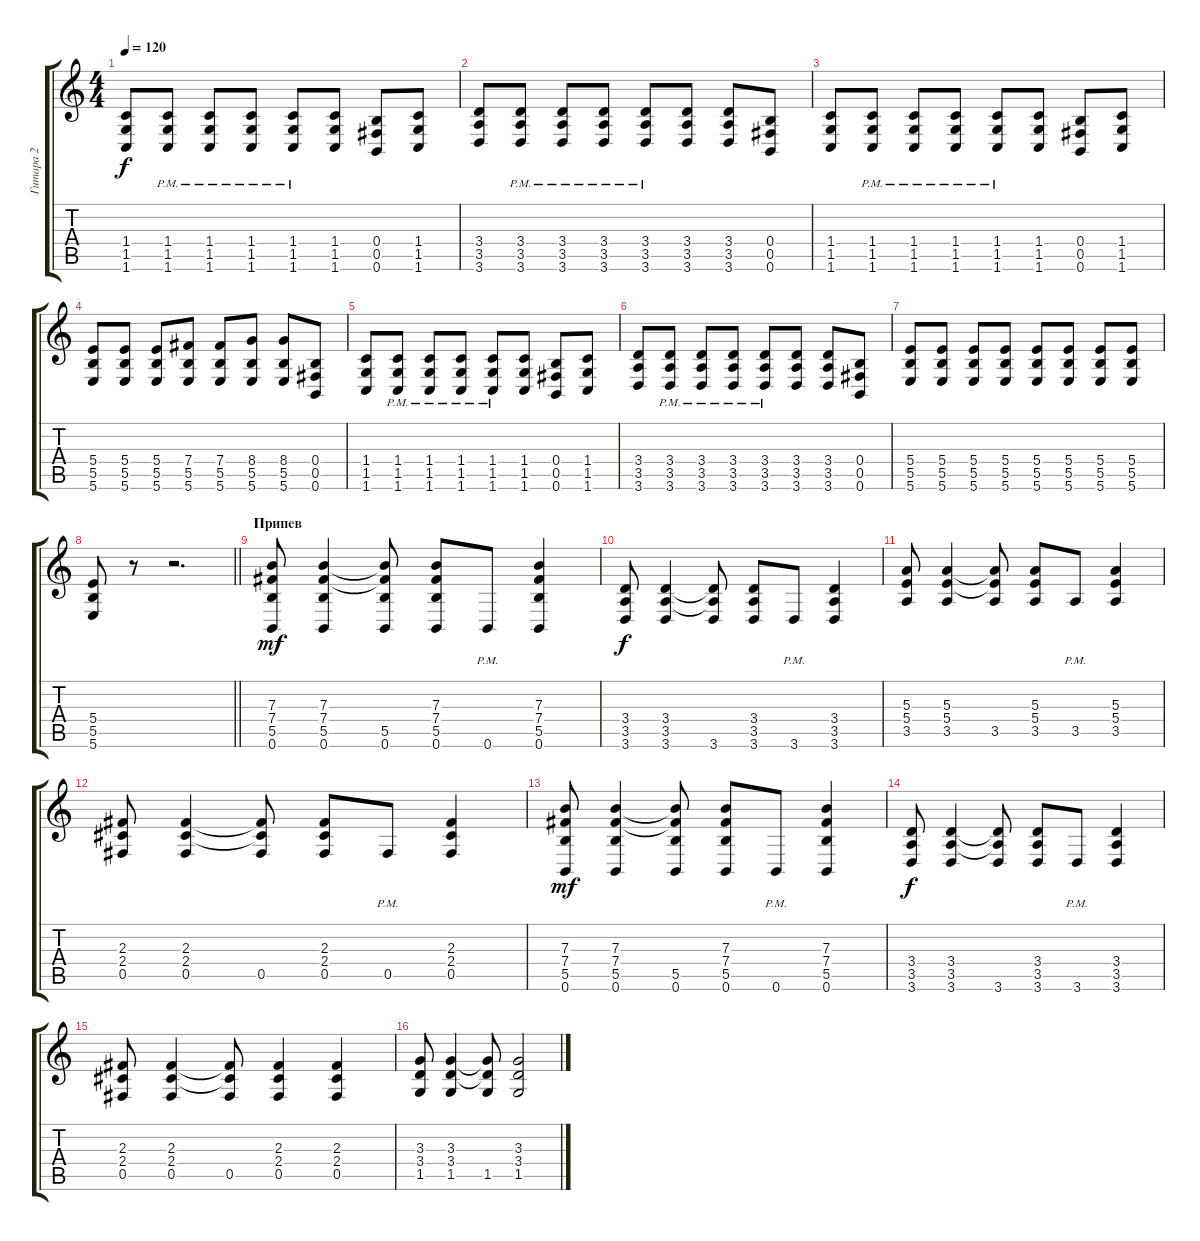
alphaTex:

\track ("Гитара 2" "Гитара 2") {instrument overdrivenguitar}
\staff {score tabs}
\tuning (Db4 Ab3 E3 B2 Gb2 B1) {hide}
\ts (4 4)
\tempo 120
\clef g2
\ks c
(1.4 1.5 1.6).8{dy f} (1.4{pm} 1.5{pm} 1.6{pm}).8 (1.4{pm} 1.5{pm} 1.6{pm}).8 (1.4{pm} 1.5{pm} 1.6{pm}).8 (1.4{pm} 1.5{pm} 1.6{pm}).8 (1.4 1.5 1.6).8 (0.4 0.5 0.6).8 (1.4 1.5 1.6).8 |
(3.4 3.5 3.6).8 (3.4{pm} 3.5{pm} 3.6{pm}).8 (3.4{pm} 3.5{pm} 3.6{pm}).8 (3.4{pm} 3.5{pm} 3.6{pm}).8 (3.4{pm} 3.5{pm} 3.6{pm}).8 (3.4 3.5 3.6).8 (3.4 3.5 3.6).8 (0.4 0.5 0.6).8 |
(1.4 1.5 1.6).8 (1.4{pm} 1.5{pm} 1.6{pm}).8 (1.4{pm} 1.5{pm} 1.6{pm}).8 (1.4{pm} 1.5{pm} 1.6{pm}).8 (1.4{pm} 1.5{pm} 1.6{pm}).8 (1.4 1.5 1.6).8 (0.4 0.5 0.6).8 (1.4 1.5 1.6).8 |
(5.4 5.5 5.6).8 (5.4 5.5 5.6).8 (5.4 5.5 5.6).8 (7.4 5.5 5.6).8 (7.4 5.5 5.6).8 (8.4 5.5 5.6).8 (8.4 5.5 5.6).8 (0.4 0.5 0.6).8 |
(1.4 1.5 1.6).8 (1.4{pm} 1.5{pm} 1.6{pm}).8 (1.4{pm} 1.5{pm} 1.6{pm}).8 (1.4{pm} 1.5{pm} 1.6{pm}).8 (1.4{pm} 1.5{pm} 1.6{pm}).8 (1.4 1.5 1.6).8 (0.4 0.5 0.6).8 (1.4 1.5 1.6).8 |
(3.4 3.5 3.6).8 (3.4{pm} 3.5{pm} 3.6{pm}).8 (3.4{pm} 3.5{pm} 3.6{pm}).8 (3.4{pm} 3.5{pm} 3.6{pm}).8 (3.4{pm} 3.5{pm} 3.6{pm}).8 (3.4 3.5 3.6).8 (3.4 3.5 3.6).8 (0.4 0.5 0.6).8 |
(5.4 5.5 5.6).8 (5.4 5.5 5.6).8 (5.4 5.5 5.6).8 (5.4 5.5 5.6).8 (5.4 5.5 5.6).8 (5.4 5.5 5.6).8 (5.4 5.5 5.6).8 (5.4 5.5 5.6).8 |
\barLineRight lightlight
(5.4 5.5 5.6).8 r.8 r.2{d} |
\section ("" "Припев")
(7.3 7.4 5.5 0.6).8{dy mf} (7.3 7.4 5.5 0.6).4 (7.3{t} 7.4{t} 5.5 0.6).8 (7.3 7.4 5.5 0.6).8 0.6{pm}.8 (7.3 7.4 5.5 0.6).4 |
(3.4 3.5 3.6).8{dy f} (3.4 3.5 3.6).4 (3.4{t} 3.5{t} 3.6).8 (3.4 3.5 3.6).8 3.6{pm}.8 (3.4 3.5 3.6).4 |
(5.3 5.4 3.5).8 (5.3 5.4 3.5).4 (5.3{t} 5.4{t} 3.5).8 (5.3 5.4 3.5).8 3.5{pm}.8 (5.3 5.4 3.5).4 |
(2.3 2.4 0.5).8 (2.3 2.4 0.5).4 (2.3{t} 2.4{t} 0.5).8 (2.3 2.4 0.5).8 0.5{pm}.8 (2.3 2.4 0.5).4 |
(7.3 7.4 5.5 0.6).8{dy mf} (7.3 7.4 5.5 0.6).4 (7.3{t} 7.4{t} 5.5 0.6).8 (7.3 7.4 5.5 0.6).8 0.6{pm}.8 (7.3 7.4 5.5 0.6).4 |
(3.4 3.5 3.6).8{dy f} (3.4 3.5 3.6).4 (3.4{t} 3.5{t} 3.6).8 (3.4 3.5 3.6).8 3.6{pm}.8 (3.4 3.5 3.6).4 |
(2.3 2.4 0.5).8 (2.3 2.4 0.5).4 (2.3{t} 2.4{t} 0.5).8 (2.3 2.4 0.5).4 (2.3 2.4 0.5).4 |
(3.3 3.4 1.5).8 (3.3 3.4 1.5).4 (3.3{t} 3.4{t} 1.5).8 (3.3 3.4 1.5).2
